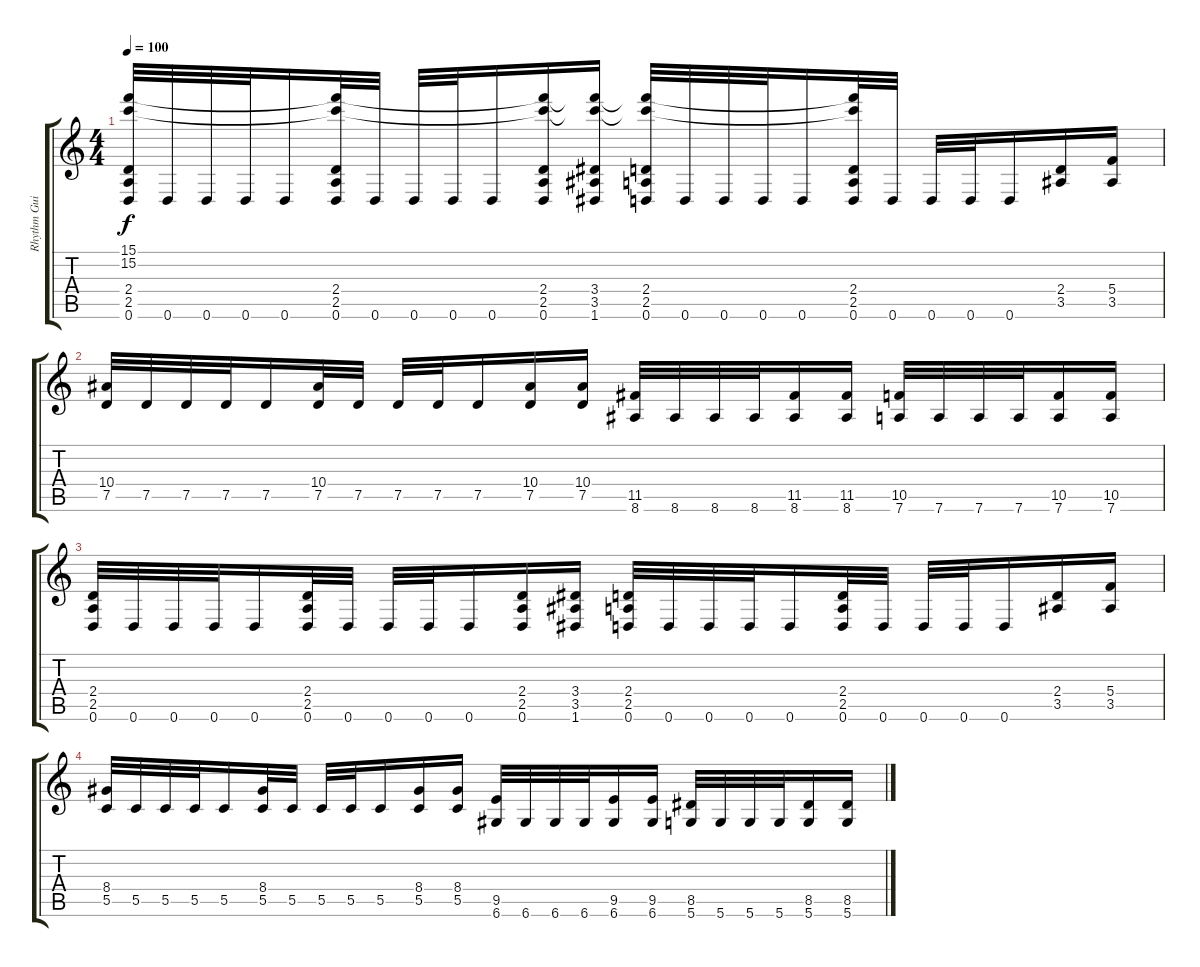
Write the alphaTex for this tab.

\track ("Rhythm Guitar" "Rhythm Gui") {instrument distortionguitar}
\staff {score tabs}
\tuning (D4 A3 F3 C3 G2 D2) {hide}
\ts (4 4)
\tempo 100
\clef g2
\ks c
(15.1{t} 15.2{t} 2.4 2.5 0.6).32{dy f} 0.6.32 0.6.32 0.6.32 0.6.16 (15.1{t} 15.2{t} 2.4 2.5 0.6).32 0.6.32 0.6.32 0.6.32 0.6.16 (15.1{t} 15.2{t} 2.4 2.5 0.6).16 (15.1{t} 15.2{t} 3.4 3.5 1.6).16 (15.1{t} 15.2{t} 2.4 2.5 0.6).32 0.6.32 0.6.32 0.6.32 0.6.16 (15.1{t} 15.2{t} 2.4 2.5 0.6).32 0.6.32 0.6.32 0.6.32 0.6.16 (2.4 3.5).16 (5.4 3.5).16 |
(10.4 7.5).32 7.5.32 7.5.32 7.5.32 7.5.16 (10.4 7.5).32 7.5.32 7.5.32 7.5.32 7.5.16 (10.4 7.5).16 (10.4 7.5).16 (11.5 8.6).32 8.6.32 8.6.32 8.6.32 (11.5 8.6).16 (11.5 8.6).16 (10.5 7.6).32 7.6.32 7.6.32 7.6.32 (10.5 7.6).16 (10.5 7.6).16 |
(2.4 2.5 0.6).32 0.6.32 0.6.32 0.6.32 0.6.16 (2.4 2.5 0.6).32 0.6.32 0.6.32 0.6.32 0.6.16 (2.4 2.5 0.6).16 (3.4 3.5 1.6).16 (2.4 2.5 0.6).32 0.6.32 0.6.32 0.6.32 0.6.16 (2.4 2.5 0.6).32 0.6.32 0.6.32 0.6.32 0.6.16 (2.4 3.5).16 (5.4 3.5).16 |
(8.4 5.5).32 5.5.32 5.5.32 5.5.32 5.5.16 (8.4 5.5).32 5.5.32 5.5.32 5.5.32 5.5.16 (8.4 5.5).16 (8.4 5.5).16 (9.5 6.6).32 6.6.32 6.6.32 6.6.32 (9.5 6.6).16 (9.5 6.6).16 (8.5 5.6).32 5.6.32 5.6.32 5.6.32 (8.5 5.6).16 (8.5 5.6).16
